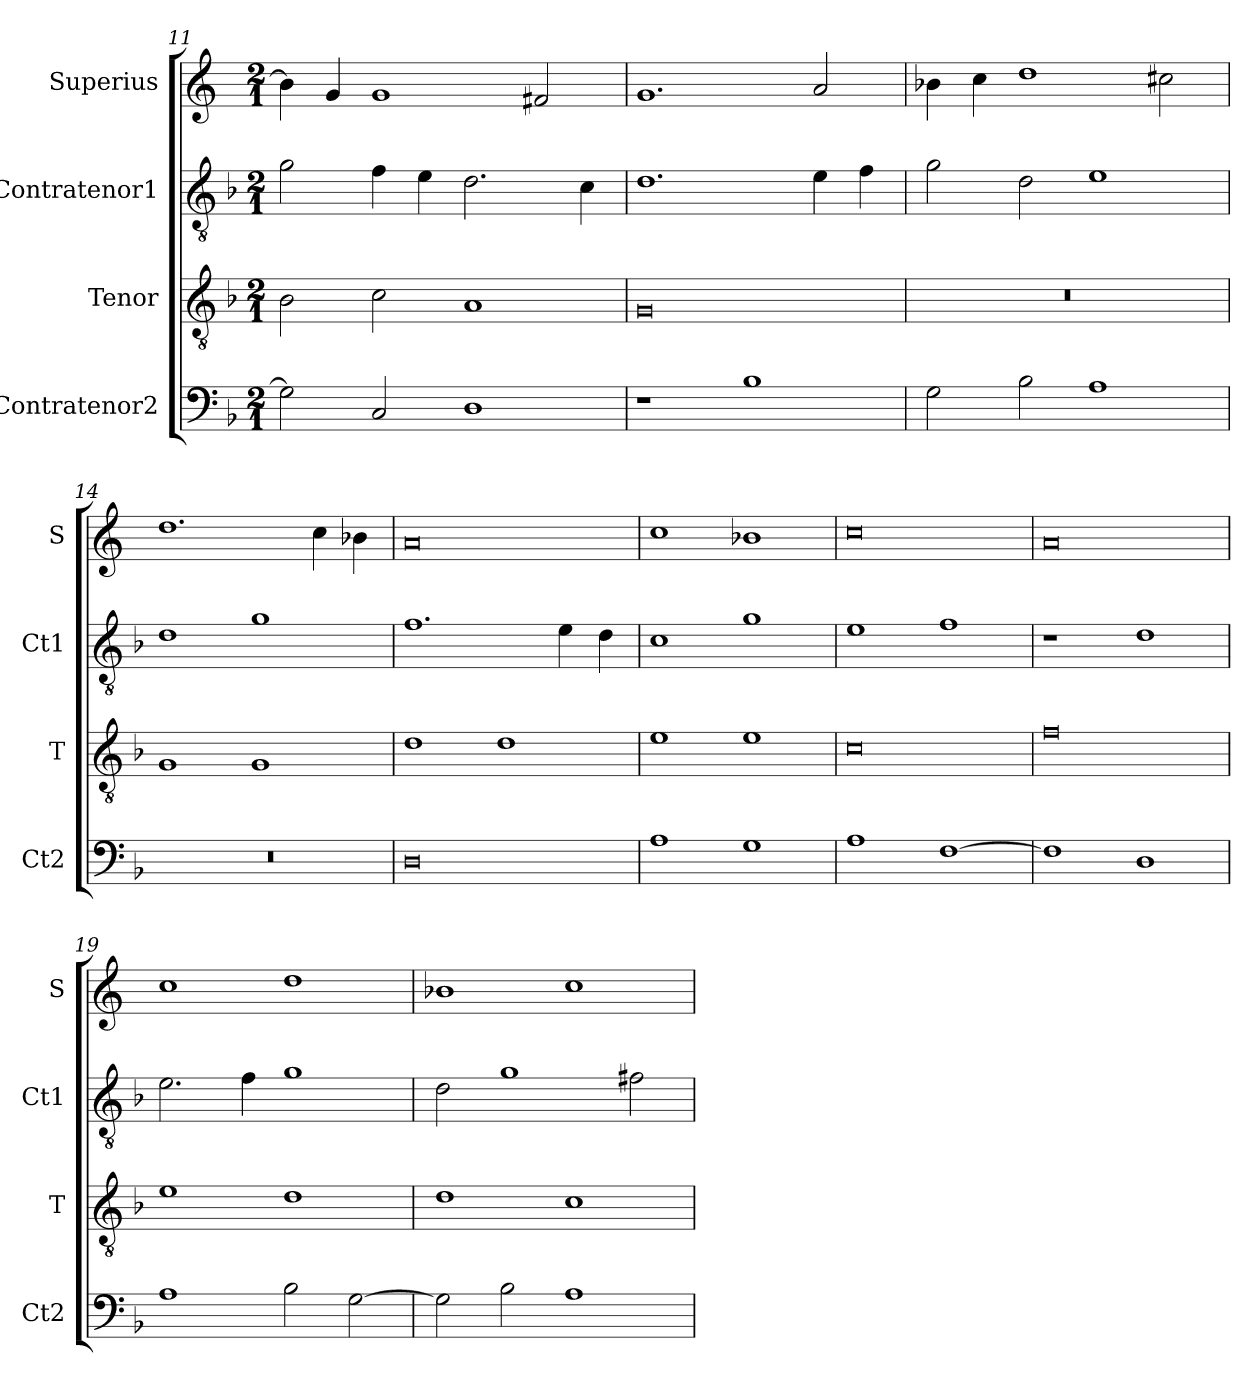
**kern	**kern	**kern	**kern
*part4	*part3	*part2	*part1
*staff4	*staff3	*staff2	*staff1
*I"Contratenor2	*I"Tenor	*I"Contratenor1	*I"Superius
*I'Ct2	*I'T	*I'Ct1	*I'S
*clefF4	*clefGv2	*clefGv2	*clefG2
*k[b-]	*k[b-]	*k[b-]	*k[]
*M2/1	*M2/1	*M2/1	*M2/1
=11	=11	=11	=11
2G\]	2B-\	2g\	4b-\]
.	.	.	4g/
2C/	2c\	4f\	1g
.	.	4e\	.
1D	1A	2.d\	.
.	.	.	2f#X/
.	.	4c\	.
=12	=12	=12	=12
1r	0G	1.d	1.g
1B-	.	.	.
.	.	4e\	2a/
.	.	4f\	.
=13	=13	=13	=13
2G\	0r	2g\	4b-X\
.	.	.	4cc\
2B-\	.	2d\	1dd
1A	.	1e	.
.	.	.	2cc#X\
=14	=14	=14	=14
0r	1G	1d	1.dd
.	1G	1g	.
.	.	.	4cc\
.	.	.	4b-X\
=15	=15	=15	=15
0D	1d	1.f	0a
.	1d	.	.
.	.	4e\	.
.	.	4d\	.
=16	=16	=16	=16
1A	1e	1c	1cc
1G	1e	1g	1b-X
=17	=17	=17	=17
1A	0c	1e	0cc
[1F	.	1f	.
=18	=18	=18	=18
1F]	0f	1r	0a
1D	.	1d	.
=19	=19	=19	=19
1A	1e	2.e\	1cc
.	.	4f\	.
2B-\	1d	1g	1dd
[2G\	.	.	.
=20	=20	=20	=20
2G\]	1d	2d\	1b-X
2B-\	.	1g	.
1A	1c	.	1cc
.	.	2f#X\	.
=	=	=	=
*-	*-	*-	*-
